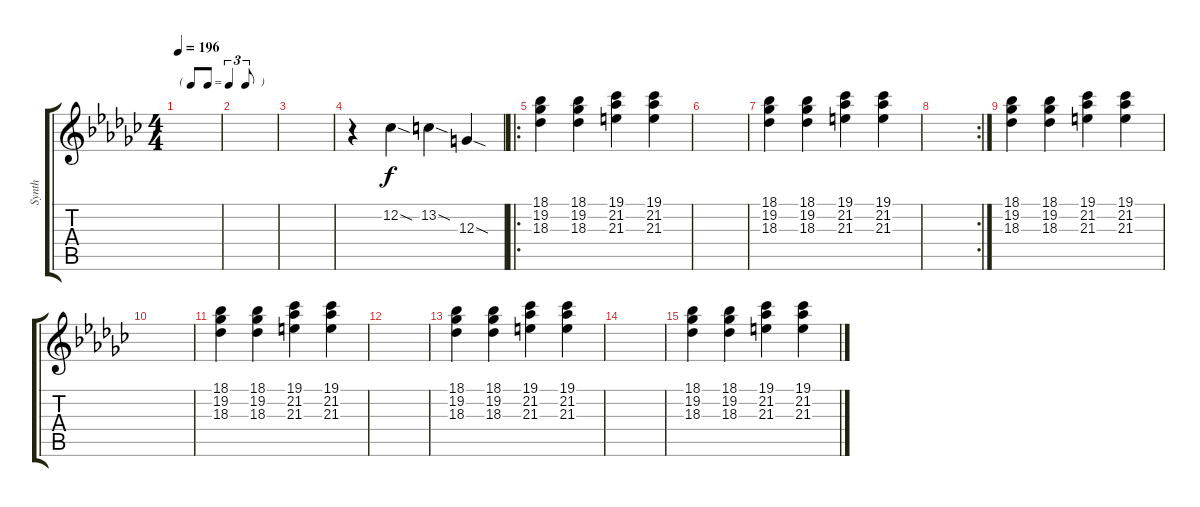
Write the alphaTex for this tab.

\track ("Synth" "Synth") {instrument pad3polysynth}
\staff {score tabs}
\tuning (E4 B3 G3 D3 A2 E2) {hide}
\ts (4 4)
\tf triplet8th
\tempo 196
\clef g2
\ks gb
|
|
|
r.4 12.2{sod}.4 13.2{sod}.4 12.3{sod}.4 |
\ro
(18.1 19.2 18.3).4 (18.1 19.2 18.3).4 (19.1 21.2 21.3).4 (19.1 21.2 21.3).4 |
|
(18.1 19.2 18.3).4 (18.1 19.2 18.3).4 (19.1 21.2 21.3).4 (19.1 21.2 21.3).4 |
\rc 2
|
(18.1 19.2 18.3).4 (18.1 19.2 18.3).4 (19.1 21.2 21.3).4 (19.1 21.2 21.3).4 |
|
(18.1 19.2 18.3).4 (18.1 19.2 18.3).4 (19.1 21.2 21.3).4 (19.1 21.2 21.3).4 |
|
(18.1 19.2 18.3).4 (18.1 19.2 18.3).4 (19.1 21.2 21.3).4 (19.1 21.2 21.3).4 |
|
(18.1 19.2 18.3).4 (18.1 19.2 18.3).4 (19.1 21.2 21.3).4 (19.1 21.2 21.3).4
